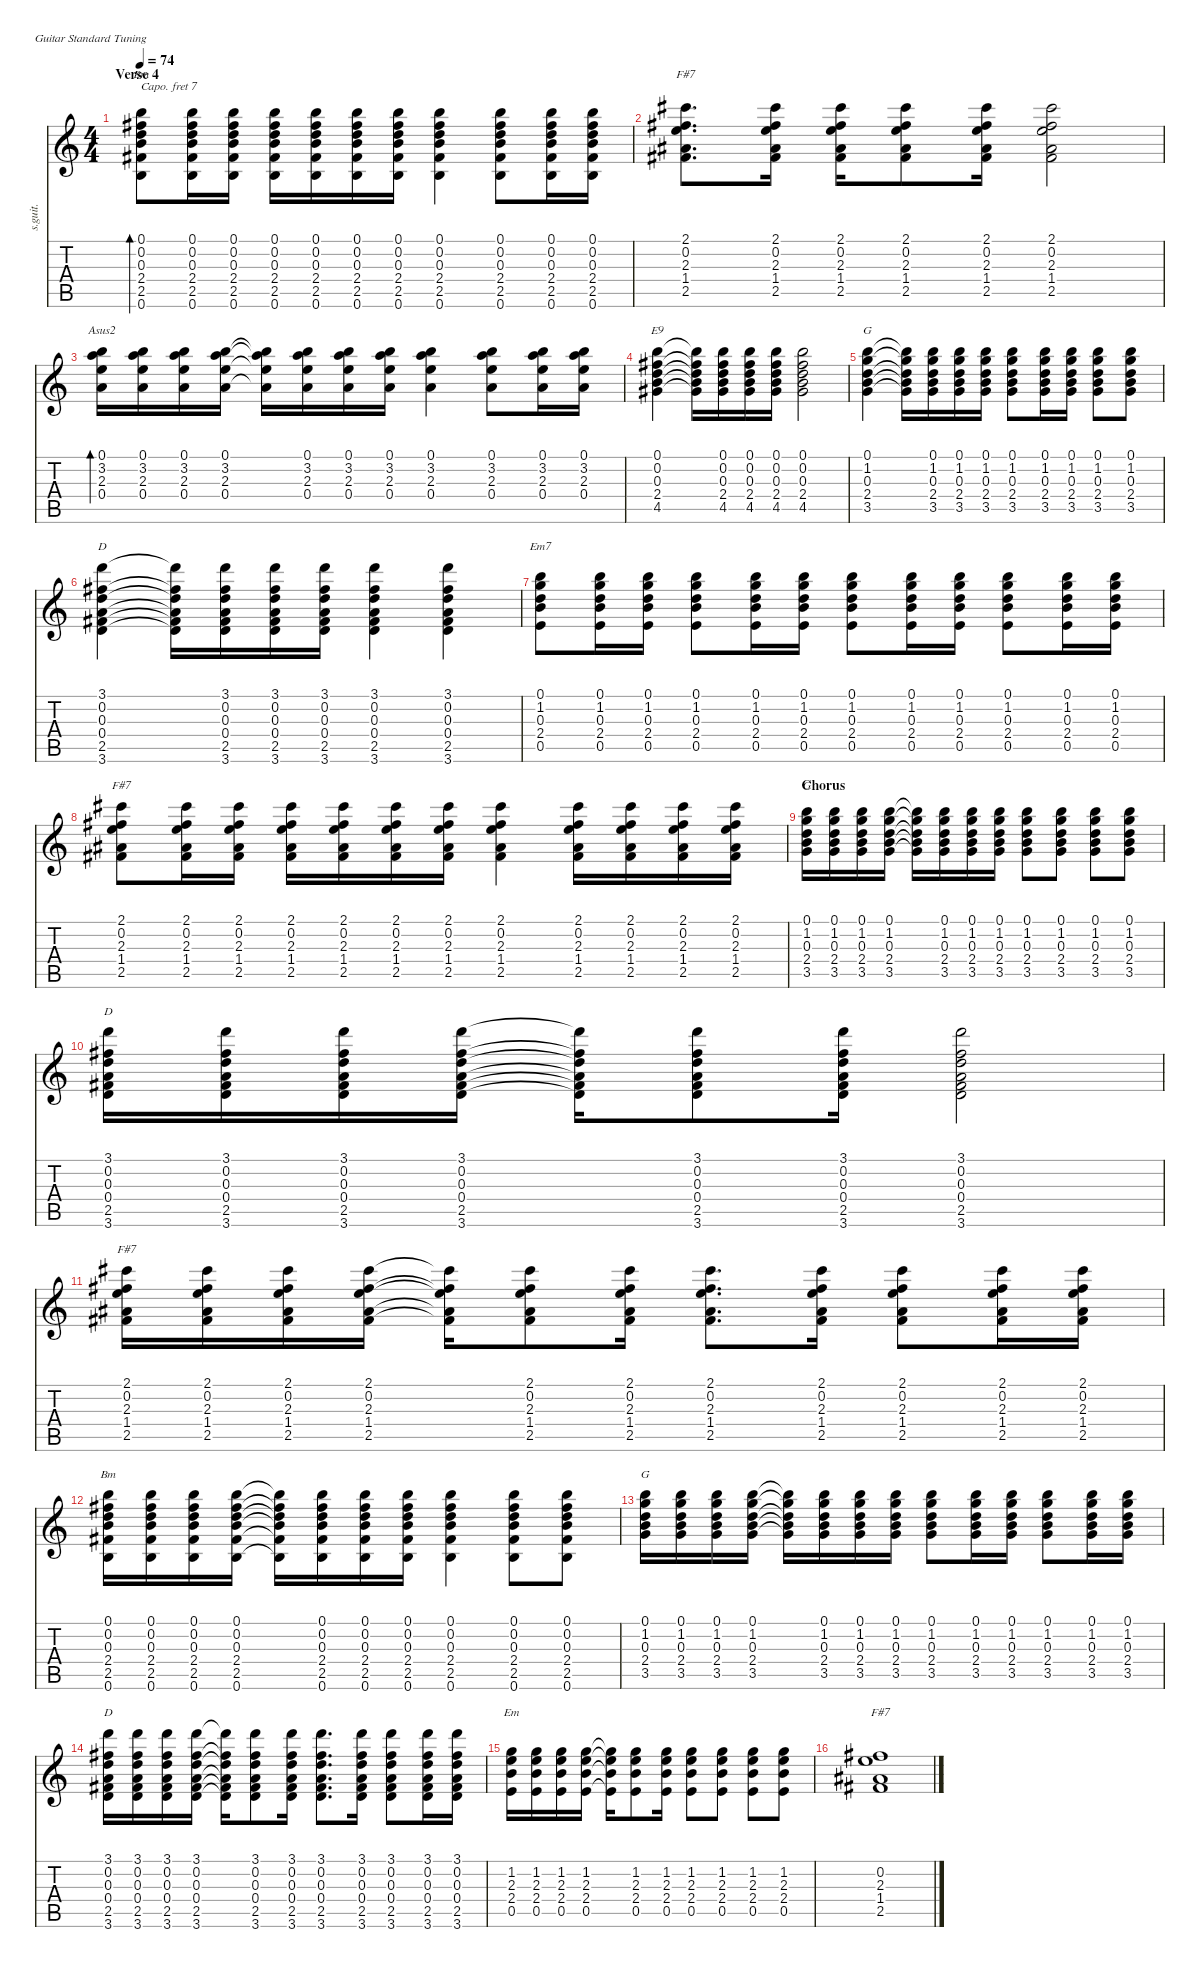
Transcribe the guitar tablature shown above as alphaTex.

\defaultSystemsLayout 4
\hideDynamics
\bracketExtendMode nobrackets
\track ("Don Felder - 12 String Guitar" "s.guit.") {instrument electricguitarclean}
\staff {score tabs}
\capo 7
\tuning (E4 B3 G3 D3 A2 E2)
\chord ("Bm" 3 1 2 2 0 x) {showdiagram false}
\chord ("F#7" 3 1 2 2 0 x) {showdiagram false}
\chord ("Asus2" 3 1 2 2 0 x) {showdiagram false}
\chord ("E9" 3 1 2 2 0 x) {showdiagram false}
\chord ("G" 3 1 2 2 0 x) {showdiagram false}
\chord ("D" 3 1 2 2 0 x) {showdiagram false}
\chord ("Em7" 3 1 2 2 0 x) {showdiagram false}
\chord ("Em" 3 1 2 2 0 x) {showdiagram false}
\ts (4 4)
\section ("" "Verse 4")
\tempo 74
\clef g2
\ks c
(0.1 0.2 0.3 2.4 2.5 0.6).8{bd 30 ch "Bm" lyrics (0 "") lyrics (1 "") lyrics (2 "") lyrics (3 "") lyrics (4 "") dy f} (0.1 0.2 0.3 2.4 2.5 0.6).16{lyrics (0 "") lyrics (1 "") lyrics (2 "") lyrics (3 "") lyrics (4 "")} (0.1 0.2 0.3 2.4 2.5 0.6).16{lyrics (0 "") lyrics (1 "") lyrics (2 "") lyrics (3 "") lyrics (4 "")} (0.1 0.2 0.3 2.4 2.5 0.6).16{lyrics (0 "") lyrics (1 "") lyrics (2 "") lyrics (3 "") lyrics (4 "")} (0.1 0.2 0.3 2.4 2.5 0.6).16{lyrics (0 "") lyrics (1 "") lyrics (2 "") lyrics (3 "") lyrics (4 "")} (0.1 0.2 0.3 2.4 2.5 0.6).16{lyrics (0 "") lyrics (1 "") lyrics (2 "") lyrics (3 "") lyrics (4 "")} (0.1 0.2 0.3 2.4 2.5 0.6).16{lyrics (0 "") lyrics (1 "") lyrics (2 "") lyrics (3 "") lyrics (4 "")} (0.1 0.2 0.3 2.4 2.5 0.6).4{lyrics (0 "") lyrics (1 "") lyrics (2 "") lyrics (3 "") lyrics (4 "")} (0.1 0.2 0.3 2.4 2.5 0.6).8{lyrics (0 "") lyrics (1 "") lyrics (2 "") lyrics (3 "") lyrics (4 "")} (0.1 0.2 0.3 2.4 2.5 0.6).16{lyrics (0 "") lyrics (1 "") lyrics (2 "") lyrics (3 "") lyrics (4 "")} (0.1 0.2 0.3 2.4 2.5 0.6).16{lyrics (0 "") lyrics (1 "") lyrics (2 "") lyrics (3 "") lyrics (4 "")} |
(2.1{acc #} 0.2 2.3 1.4{acc #} 2.5).8{d ch "F#7" lyrics (0 "") lyrics (1 "") lyrics (2 "") lyrics (3 "") lyrics (4 "")} (2.1{acc #} 0.2 2.3 1.4{acc #} 2.5).16{lyrics (0 "") lyrics (1 "") lyrics (2 "") lyrics (3 "") lyrics (4 "")} (2.1{acc #} 0.2 2.3 1.4{acc #} 2.5).16{lyrics (0 "") lyrics (1 "") lyrics (2 "") lyrics (3 "") lyrics (4 "")} (2.1{acc #} 0.2 2.3 1.4{acc #} 2.5).8{lyrics (0 "") lyrics (1 "") lyrics (2 "") lyrics (3 "") lyrics (4 "")} (2.1{acc #} 0.2 2.3 1.4{acc #} 2.5).16{lyrics (0 "") lyrics (1 "") lyrics (2 "") lyrics (3 "") lyrics (4 "")} (2.1{acc #} 0.2 2.3 1.4{acc #} 2.5).2{lyrics (0 "") lyrics (1 "") lyrics (2 "") lyrics (3 "") lyrics (4 "")} |
(0.1 3.2 2.3 0.4).16{bd 30 ch "Asus2" lyrics (0 "") lyrics (1 "") lyrics (2 "") lyrics (3 "") lyrics (4 "")} (0.1 3.2 2.3 0.4).16{lyrics (0 "") lyrics (1 "") lyrics (2 "") lyrics (3 "") lyrics (4 "")} (0.1 3.2 2.3 0.4).16{lyrics (0 "") lyrics (1 "") lyrics (2 "") lyrics (3 "") lyrics (4 "")} (0.1 3.2 2.3 0.4).16{lyrics (0 "") lyrics (1 "") lyrics (2 "") lyrics (3 "") lyrics (4 "")} (0.1{t} 3.2{t} 2.3{t} 0.4{t}).16{lyrics (0 "") lyrics (1 "") lyrics (2 "") lyrics (3 "") lyrics (4 "")} (0.1 3.2 2.3 0.4).16{lyrics (0 "") lyrics (1 "") lyrics (2 "") lyrics (3 "") lyrics (4 "")} (0.1 3.2 2.3 0.4).16{lyrics (0 "") lyrics (1 "") lyrics (2 "") lyrics (3 "") lyrics (4 "")} (0.1 3.2 2.3 0.4).16{lyrics (0 "") lyrics (1 "") lyrics (2 "") lyrics (3 "") lyrics (4 "")} (0.1 3.2 2.3 0.4).4{lyrics (0 "") lyrics (1 "") lyrics (2 "") lyrics (3 "") lyrics (4 "")} (0.1 3.2 2.3 0.4).8{lyrics (0 "") lyrics (1 "") lyrics (2 "") lyrics (3 "") lyrics (4 "")} (0.1 3.2 2.3 0.4).16{lyrics (0 "") lyrics (1 "") lyrics (2 "") lyrics (3 "") lyrics (4 "")} (0.1 3.2 2.3 0.4).16{lyrics (0 "") lyrics (1 "") lyrics (2 "") lyrics (3 "") lyrics (4 "")} |
(0.1 0.2 0.3 2.4 4.5{acc #}).4{ch "E9" lyrics (0 "") lyrics (1 "") lyrics (2 "") lyrics (3 "") lyrics (4 "")} (0.1{t} 0.2{t} 0.3{t} 2.4{t} 4.5{t acc #}).16{lyrics (0 "") lyrics (1 "") lyrics (2 "") lyrics (3 "") lyrics (4 "")} (0.1 0.2 0.3 2.4 4.5{acc #}).16{lyrics (0 "") lyrics (1 "") lyrics (2 "") lyrics (3 "") lyrics (4 "")} (0.1 0.2 0.3 2.4 4.5{acc #}).16{lyrics (0 "") lyrics (1 "") lyrics (2 "") lyrics (3 "") lyrics (4 "")} (0.1 0.2 0.3 2.4 4.5{acc #}).16{lyrics (0 "") lyrics (1 "") lyrics (2 "") lyrics (3 "") lyrics (4 "")} (0.1 0.2 0.3 2.4 4.5{acc #}).2{lyrics (0 "") lyrics (1 "") lyrics (2 "") lyrics (3 "") lyrics (4 "")} |
(0.1 1.2 0.3 2.4 3.5).4{ch "G" lyrics (0 "") lyrics (1 "") lyrics (2 "") lyrics (3 "") lyrics (4 "")} (0.1{t} 1.2{t} 0.3{t} 2.4{t} 3.5{t}).16{lyrics (0 "") lyrics (1 "") lyrics (2 "") lyrics (3 "") lyrics (4 "")} (0.1 1.2 0.3 2.4 3.5).16{lyrics (0 "") lyrics (1 "") lyrics (2 "") lyrics (3 "") lyrics (4 "")} (0.1 1.2 0.3 2.4 3.5).16{lyrics (0 "") lyrics (1 "") lyrics (2 "") lyrics (3 "") lyrics (4 "")} (0.1 1.2 0.3 2.4 3.5).16{lyrics (0 "") lyrics (1 "") lyrics (2 "") lyrics (3 "") lyrics (4 "")} (0.1 1.2 0.3 2.4 3.5).8{lyrics (0 "") lyrics (1 "") lyrics (2 "") lyrics (3 "") lyrics (4 "")} (0.1 1.2 0.3 2.4 3.5).16{lyrics (0 "") lyrics (1 "") lyrics (2 "") lyrics (3 "") lyrics (4 "")} (0.1 1.2 0.3 2.4 3.5).16{lyrics (0 "") lyrics (1 "") lyrics (2 "") lyrics (3 "") lyrics (4 "")} (0.1 1.2 0.3 2.4 3.5).8{lyrics (0 "") lyrics (1 "") lyrics (2 "") lyrics (3 "") lyrics (4 "")} (0.1 1.2 0.3 2.4 3.5).8{lyrics (0 "") lyrics (1 "") lyrics (2 "") lyrics (3 "") lyrics (4 "")} |
(3.1 0.2 0.3 0.4 2.5 3.6).4{ch "D" lyrics (0 "") lyrics (1 "") lyrics (2 "") lyrics (3 "") lyrics (4 "")} (3.1{t} 0.2{t} 0.3{t} 0.4{t} 2.5{t} 3.6{t}).16{lyrics (0 "") lyrics (1 "") lyrics (2 "") lyrics (3 "") lyrics (4 "")} (3.1 0.2 0.3 0.4 2.5 3.6).16{lyrics (0 "") lyrics (1 "") lyrics (2 "") lyrics (3 "") lyrics (4 "")} (3.1 0.2 0.3 0.4 2.5 3.6).16{lyrics (0 "") lyrics (1 "") lyrics (2 "") lyrics (3 "") lyrics (4 "")} (3.1 0.2 0.3 0.4 2.5 3.6).16{lyrics (0 "") lyrics (1 "") lyrics (2 "") lyrics (3 "") lyrics (4 "")} (3.1 0.2 0.3 0.4 2.5 3.6).4{lyrics (0 "") lyrics (1 "") lyrics (2 "") lyrics (3 "") lyrics (4 "")} (3.1 0.2 0.3 0.4 2.5 3.6).4{lyrics (0 "") lyrics (1 "") lyrics (2 "") lyrics (3 "") lyrics (4 "")} |
(0.1 1.2 0.3 2.4 0.5).8{ch "Em7" lyrics (0 "") lyrics (1 "") lyrics (2 "") lyrics (3 "") lyrics (4 "")} (0.1 1.2 0.3 2.4 0.5).16{lyrics (0 "") lyrics (1 "") lyrics (2 "") lyrics (3 "") lyrics (4 "")} (0.1 1.2 0.3 2.4 0.5).16{lyrics (0 "") lyrics (1 "") lyrics (2 "") lyrics (3 "") lyrics (4 "")} (0.1 1.2 0.3 2.4 0.5).8{lyrics (0 "") lyrics (1 "") lyrics (2 "") lyrics (3 "") lyrics (4 "")} (0.1 1.2 0.3 2.4 0.5).16{lyrics (0 "") lyrics (1 "") lyrics (2 "") lyrics (3 "") lyrics (4 "")} (0.1 1.2 0.3 2.4 0.5).16{lyrics (0 "") lyrics (1 "") lyrics (2 "") lyrics (3 "") lyrics (4 "")} (0.1 1.2 0.3 2.4 0.5).8{lyrics (0 "") lyrics (1 "") lyrics (2 "") lyrics (3 "") lyrics (4 "")} (0.1 1.2 0.3 2.4 0.5).16{lyrics (0 "") lyrics (1 "") lyrics (2 "") lyrics (3 "") lyrics (4 "")} (0.1 1.2 0.3 2.4 0.5).16{lyrics (0 "") lyrics (1 "") lyrics (2 "") lyrics (3 "") lyrics (4 "")} (0.1 1.2 0.3 2.4 0.5).8{lyrics (0 "") lyrics (1 "") lyrics (2 "") lyrics (3 "") lyrics (4 "")} (0.1 1.2 0.3 2.4 0.5).16{lyrics (0 "") lyrics (1 "") lyrics (2 "") lyrics (3 "") lyrics (4 "")} (0.1 1.2 0.3 2.4 0.5).16{lyrics (0 "") lyrics (1 "") lyrics (2 "") lyrics (3 "") lyrics (4 "")} |
(2.1{acc #} 0.2 2.3 1.4{acc #} 2.5).8{ch "F#7" lyrics (0 "") lyrics (1 "") lyrics (2 "") lyrics (3 "") lyrics (4 "")} (2.1{acc #} 0.2 2.3 1.4{acc #} 2.5).16{lyrics (0 "") lyrics (1 "") lyrics (2 "") lyrics (3 "") lyrics (4 "")} (2.1{acc #} 0.2 2.3 1.4{acc #} 2.5).16{lyrics (0 "") lyrics (1 "") lyrics (2 "") lyrics (3 "") lyrics (4 "")} (2.1{acc #} 0.2 2.3 1.4{acc #} 2.5).16{lyrics (0 "") lyrics (1 "") lyrics (2 "") lyrics (3 "") lyrics (4 "")} (2.1{acc #} 0.2 2.3 1.4{acc #} 2.5).16{lyrics (0 "") lyrics (1 "") lyrics (2 "") lyrics (3 "") lyrics (4 "")} (2.1{acc #} 0.2 2.3 1.4{acc #} 2.5).16{lyrics (0 "") lyrics (1 "") lyrics (2 "") lyrics (3 "") lyrics (4 "")} (2.1{acc #} 0.2 2.3 1.4{acc #} 2.5).16{lyrics (0 "") lyrics (1 "") lyrics (2 "") lyrics (3 "") lyrics (4 "")} (2.1{acc #} 0.2 2.3 1.4{acc #} 2.5).4{lyrics (0 "") lyrics (1 "") lyrics (2 "") lyrics (3 "") lyrics (4 "")} (2.1{acc #} 0.2 2.3 1.4{acc #} 2.5).16{lyrics (0 "") lyrics (1 "") lyrics (2 "") lyrics (3 "") lyrics (4 "")} (2.1{acc #} 0.2 2.3 1.4{acc #} 2.5).16{lyrics (0 "") lyrics (1 "") lyrics (2 "") lyrics (3 "") lyrics (4 "")} (2.1{acc #} 0.2 2.3 1.4{acc #} 2.5).16{lyrics (0 "") lyrics (1 "") lyrics (2 "") lyrics (3 "") lyrics (4 "")} (2.1{acc #} 0.2 2.3 1.4{acc #} 2.5).16{lyrics (0 "") lyrics (1 "") lyrics (2 "") lyrics (3 "") lyrics (4 "")} |
\section ("" "Chorus")
(0.1 1.2 0.3 2.4 3.5).16{ch "G" lyrics (0 "") lyrics (1 "") lyrics (2 "") lyrics (3 "") lyrics (4 "")} (0.1 1.2 0.3 2.4 3.5).16{lyrics (0 "") lyrics (1 "") lyrics (2 "") lyrics (3 "") lyrics (4 "")} (0.1 1.2 0.3 2.4 3.5).16{lyrics (0 "") lyrics (1 "") lyrics (2 "") lyrics (3 "") lyrics (4 "")} (0.1 1.2 0.3 2.4 3.5).16{lyrics (0 "") lyrics (1 "") lyrics (2 "") lyrics (3 "") lyrics (4 "")} (0.1{t} 1.2{t} 0.3{t} 2.4{t} 3.5{t}).16{lyrics (0 "") lyrics (1 "") lyrics (2 "") lyrics (3 "") lyrics (4 "")} (0.1 1.2 0.3 2.4 3.5).16{lyrics (0 "") lyrics (1 "") lyrics (2 "") lyrics (3 "") lyrics (4 "")} (0.1 1.2 0.3 2.4 3.5).16{lyrics (0 "") lyrics (1 "") lyrics (2 "") lyrics (3 "") lyrics (4 "")} (0.1 1.2 0.3 2.4 3.5).16{lyrics (0 "") lyrics (1 "") lyrics (2 "") lyrics (3 "") lyrics (4 "")} (0.1 1.2 0.3 2.4 3.5).8{lyrics (0 "") lyrics (1 "") lyrics (2 "") lyrics (3 "") lyrics (4 "")} (0.1 1.2 0.3 2.4 3.5).8{lyrics (0 "") lyrics (1 "") lyrics (2 "") lyrics (3 "") lyrics (4 "")} (0.1 1.2 0.3 2.4 3.5).8{lyrics (0 "") lyrics (1 "") lyrics (2 "") lyrics (3 "") lyrics (4 "")} (0.1 1.2 0.3 2.4 3.5).8{lyrics (0 "") lyrics (1 "") lyrics (2 "") lyrics (3 "") lyrics (4 "")} |
(3.1 0.2 0.3 0.4 2.5 3.6).16{ch "D" lyrics (0 "") lyrics (1 "") lyrics (2 "") lyrics (3 "") lyrics (4 "")} (3.1 0.2 0.3 0.4 2.5 3.6).16{lyrics (0 "") lyrics (1 "") lyrics (2 "") lyrics (3 "") lyrics (4 "")} (3.1 0.2 0.3 0.4 2.5 3.6).16{lyrics (0 "") lyrics (1 "") lyrics (2 "") lyrics (3 "") lyrics (4 "")} (3.1 0.2 0.3 0.4 2.5 3.6).16{lyrics (0 "") lyrics (1 "") lyrics (2 "") lyrics (3 "") lyrics (4 "")} (3.1{t} 0.2{t} 0.3{t} 0.4{t} 2.5{t} 3.6{t}).16{lyrics (0 "") lyrics (1 "") lyrics (2 "") lyrics (3 "") lyrics (4 "")} (3.1 0.2 0.3 0.4 2.5 3.6).8{lyrics (0 "") lyrics (1 "") lyrics (2 "") lyrics (3 "") lyrics (4 "")} (3.1 0.2 0.3 0.4 2.5 3.6).16{lyrics (0 "") lyrics (1 "") lyrics (2 "") lyrics (3 "") lyrics (4 "")} (3.1 0.2 0.3 0.4 2.5 3.6).2{lyrics (0 "") lyrics (1 "") lyrics (2 "") lyrics (3 "") lyrics (4 "")} |
(2.1{acc #} 0.2 2.3 1.4{acc #} 2.5).16{ch "F#7" lyrics (0 "") lyrics (1 "") lyrics (2 "") lyrics (3 "") lyrics (4 "")} (2.1{acc #} 0.2 2.3 1.4{acc #} 2.5).16{lyrics (0 "") lyrics (1 "") lyrics (2 "") lyrics (3 "") lyrics (4 "")} (2.1{acc #} 0.2 2.3 1.4{acc #} 2.5).16{lyrics (0 "") lyrics (1 "") lyrics (2 "") lyrics (3 "") lyrics (4 "")} (2.1{acc #} 0.2 2.3 1.4{acc #} 2.5).16{lyrics (0 "") lyrics (1 "") lyrics (2 "") lyrics (3 "") lyrics (4 "")} (2.1{t acc #} 0.2{t} 2.3{t} 1.4{t acc #} 2.5{t}).16{lyrics (0 "") lyrics (1 "") lyrics (2 "") lyrics (3 "") lyrics (4 "")} (2.1{acc #} 0.2 2.3 1.4{acc #} 2.5).8{lyrics (0 "") lyrics (1 "") lyrics (2 "") lyrics (3 "") lyrics (4 "")} (2.1{acc #} 0.2 2.3 1.4{acc #} 2.5).16{lyrics (0 "") lyrics (1 "") lyrics (2 "") lyrics (3 "") lyrics (4 "")} (2.1{acc #} 0.2 2.3 1.4{acc #} 2.5).8{d lyrics (0 "") lyrics (1 "") lyrics (2 "") lyrics (3 "") lyrics (4 "")} (2.1{acc #} 0.2 2.3 1.4{acc #} 2.5).16{lyrics (0 "") lyrics (1 "") lyrics (2 "") lyrics (3 "") lyrics (4 "")} (2.1{acc #} 0.2 2.3 1.4{acc #} 2.5).8{lyrics (0 "") lyrics (1 "") lyrics (2 "") lyrics (3 "") lyrics (4 "")} (2.1{acc #} 0.2 2.3 1.4{acc #} 2.5).16{lyrics (0 "") lyrics (1 "") lyrics (2 "") lyrics (3 "") lyrics (4 "")} (2.1{acc #} 0.2 2.3 1.4{acc #} 2.5).16{lyrics (0 "") lyrics (1 "") lyrics (2 "") lyrics (3 "") lyrics (4 "")} |
(0.1 0.2 0.3 2.4 2.5 0.6).16{ch "Bm" lyrics (0 "") lyrics (1 "") lyrics (2 "") lyrics (3 "") lyrics (4 "")} (0.1 0.2 0.3 2.4 2.5 0.6).16{lyrics (0 "") lyrics (1 "") lyrics (2 "") lyrics (3 "") lyrics (4 "")} (0.1 0.2 0.3 2.4 2.5 0.6).16{lyrics (0 "") lyrics (1 "") lyrics (2 "") lyrics (3 "") lyrics (4 "")} (0.1 0.2 0.3 2.4 2.5 0.6).16{lyrics (0 "") lyrics (1 "") lyrics (2 "") lyrics (3 "") lyrics (4 "")} (0.1{t} 0.2{t} 0.3{t} 2.4{t} 2.5{t} 0.6{t}).16{lyrics (0 "") lyrics (1 "") lyrics (2 "") lyrics (3 "") lyrics (4 "")} (0.1 0.2 0.3 2.4 2.5 0.6).16{lyrics (0 "") lyrics (1 "") lyrics (2 "") lyrics (3 "") lyrics (4 "")} (0.1 0.2 0.3 2.4 2.5 0.6).16{lyrics (0 "") lyrics (1 "") lyrics (2 "") lyrics (3 "") lyrics (4 "")} (0.1 0.2 0.3 2.4 2.5 0.6).16{lyrics (0 "") lyrics (1 "") lyrics (2 "") lyrics (3 "") lyrics (4 "")} (0.1 0.2 0.3 2.4 2.5 0.6).4{lyrics (0 "") lyrics (1 "") lyrics (2 "") lyrics (3 "") lyrics (4 "")} (0.1 0.2 0.3 2.4 2.5 0.6).8{lyrics (0 "") lyrics (1 "") lyrics (2 "") lyrics (3 "") lyrics (4 "")} (0.1 0.2 0.3 2.4 2.5 0.6).8{lyrics (0 "") lyrics (1 "") lyrics (2 "") lyrics (3 "") lyrics (4 "")} |
(0.1 1.2 0.3 2.4 3.5).16{ch "G" lyrics (0 "") lyrics (1 "") lyrics (2 "") lyrics (3 "") lyrics (4 "")} (0.1 1.2 0.3 2.4 3.5).16{lyrics (0 "") lyrics (1 "") lyrics (2 "") lyrics (3 "") lyrics (4 "")} (0.1 1.2 0.3 2.4 3.5).16{lyrics (0 "") lyrics (1 "") lyrics (2 "") lyrics (3 "") lyrics (4 "")} (0.1 1.2 0.3 2.4 3.5).16{lyrics (0 "") lyrics (1 "") lyrics (2 "") lyrics (3 "") lyrics (4 "")} (0.1{t} 1.2{t} 0.3{t} 2.4{t} 3.5{t}).16{lyrics (0 "") lyrics (1 "") lyrics (2 "") lyrics (3 "") lyrics (4 "")} (0.1 1.2 0.3 2.4 3.5).16{lyrics (0 "") lyrics (1 "") lyrics (2 "") lyrics (3 "") lyrics (4 "")} (0.1 1.2 0.3 2.4 3.5).16{lyrics (0 "") lyrics (1 "") lyrics (2 "") lyrics (3 "") lyrics (4 "")} (0.1 1.2 0.3 2.4 3.5).16{lyrics (0 "") lyrics (1 "") lyrics (2 "") lyrics (3 "") lyrics (4 "")} (0.1 1.2 0.3 2.4 3.5).8{lyrics (0 "") lyrics (1 "") lyrics (2 "") lyrics (3 "") lyrics (4 "")} (0.1 1.2 0.3 2.4 3.5).16{lyrics (0 "") lyrics (1 "") lyrics (2 "") lyrics (3 "") lyrics (4 "")} (0.1 1.2 0.3 2.4 3.5).16{lyrics (0 "") lyrics (1 "") lyrics (2 "") lyrics (3 "") lyrics (4 "")} (0.1 1.2 0.3 2.4 3.5).8{lyrics (0 "") lyrics (1 "") lyrics (2 "") lyrics (3 "") lyrics (4 "")} (0.1 1.2 0.3 2.4 3.5).16{lyrics (0 "") lyrics (1 "") lyrics (2 "") lyrics (3 "") lyrics (4 "")} (0.1 1.2 0.3 2.4 3.5).16{lyrics (0 "") lyrics (1 "") lyrics (2 "") lyrics (3 "") lyrics (4 "")} |
(3.1 0.2 0.3 0.4 2.5 3.6).16{ch "D" lyrics (0 "") lyrics (1 "") lyrics (2 "") lyrics (3 "") lyrics (4 "")} (3.1 0.2 0.3 0.4 2.5 3.6).16{lyrics (0 "") lyrics (1 "") lyrics (2 "") lyrics (3 "") lyrics (4 "")} (3.1 0.2 0.3 0.4 2.5 3.6).16{lyrics (0 "") lyrics (1 "") lyrics (2 "") lyrics (3 "") lyrics (4 "")} (3.1 0.2 0.3 0.4 2.5 3.6).16{lyrics (0 "") lyrics (1 "") lyrics (2 "") lyrics (3 "") lyrics (4 "")} (3.1{t} 0.2{t} 0.3{t} 0.4{t} 2.5{t} 3.6{t}).16{lyrics (0 "") lyrics (1 "") lyrics (2 "") lyrics (3 "") lyrics (4 "")} (3.1 0.2 0.3 0.4 2.5 3.6).8{lyrics (0 "") lyrics (1 "") lyrics (2 "") lyrics (3 "") lyrics (4 "")} (3.1 0.2 0.3 0.4 2.5 3.6).16{lyrics (0 "") lyrics (1 "") lyrics (2 "") lyrics (3 "") lyrics (4 "")} (3.1 0.2 0.3 0.4 2.5 3.6).8{d lyrics (0 "") lyrics (1 "") lyrics (2 "") lyrics (3 "") lyrics (4 "")} (3.1 0.2 0.3 0.4 2.5 3.6).16{lyrics (0 "") lyrics (1 "") lyrics (2 "") lyrics (3 "") lyrics (4 "")} (3.1 0.2 0.3 0.4 2.5 3.6).8{lyrics (0 "") lyrics (1 "") lyrics (2 "") lyrics (3 "") lyrics (4 "")} (3.1 0.2 0.3 0.4 2.5 3.6).16{lyrics (0 "") lyrics (1 "") lyrics (2 "") lyrics (3 "") lyrics (4 "")} (3.1 0.2 0.3 0.4 2.5 3.6).16{lyrics (0 "") lyrics (1 "") lyrics (2 "") lyrics (3 "") lyrics (4 "")} |
(1.2 2.3 2.4 0.5).16{ch "Em" lyrics (0 "") lyrics (1 "") lyrics (2 "") lyrics (3 "") lyrics (4 "")} (1.2 2.3 2.4 0.5).16{lyrics (0 "") lyrics (1 "") lyrics (2 "") lyrics (3 "") lyrics (4 "")} (1.2 2.3 2.4 0.5).16{lyrics (0 "") lyrics (1 "") lyrics (2 "") lyrics (3 "") lyrics (4 "")} (1.2 2.3 2.4 0.5).16{lyrics (0 "") lyrics (1 "") lyrics (2 "") lyrics (3 "") lyrics (4 "")} (1.2{t} 2.3{t} 2.4{t} 0.5{t}).16{lyrics (0 "") lyrics (1 "") lyrics (2 "") lyrics (3 "") lyrics (4 "")} (1.2 2.3 2.4 0.5).8{lyrics (0 "") lyrics (1 "") lyrics (2 "") lyrics (3 "") lyrics (4 "")} (1.2 2.3 2.4 0.5).16{lyrics (0 "") lyrics (1 "") lyrics (2 "") lyrics (3 "") lyrics (4 "")} (1.2 2.3 2.4 0.5).8{lyrics (0 "") lyrics (1 "") lyrics (2 "") lyrics (3 "") lyrics (4 "")} (1.2 2.3 2.4 0.5).8{lyrics (0 "") lyrics (1 "") lyrics (2 "") lyrics (3 "") lyrics (4 "")} (1.2 2.3 2.4 0.5).8{lyrics (0 "") lyrics (1 "") lyrics (2 "") lyrics (3 "") lyrics (4 "")} (1.2 2.3 2.4 0.5).8{lyrics (0 "") lyrics (1 "") lyrics (2 "") lyrics (3 "") lyrics (4 "")} |
(0.2 2.3 1.4{acc #} 2.5).1{ch "F#7" lyrics (0 "") lyrics (1 "") lyrics (2 "") lyrics (3 "") lyrics (4 "")}
